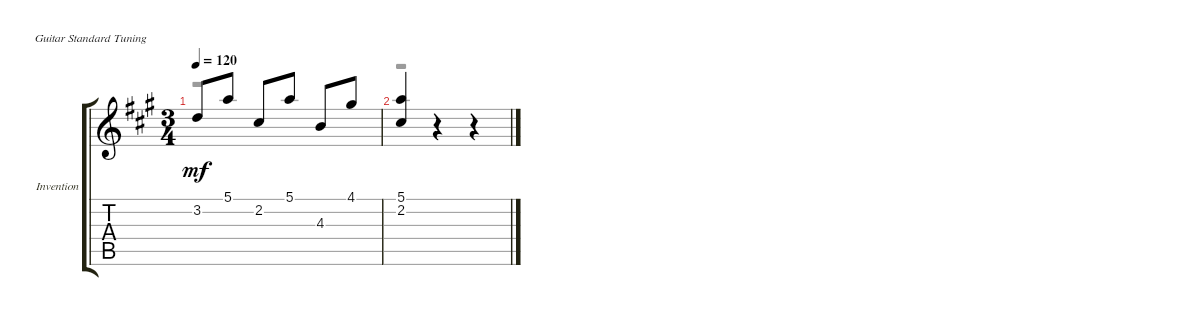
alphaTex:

\bracketExtendMode groupsimilarinstruments
\firstSystemTrackNameOrientation horizontal
\otherSystemsTrackNameOrientation horizontal
\track ("Invention No. 8 - J. S. Bach" "Invention ") {instrument acousticguitarnylon}
\staff {score tabs}
\tuning (E4 B3 G3 D3 A2 E2)
\voice
\ts (3 4)
\tempo 120
\clef g2
\ks a
3.2.8{dy mf} 5.1.8 2.2.8 5.1.8 4.3.8 4.1.8 |
(5.1 2.2).4 r.4 r.4
\voice
\clef g2
\ottava regular
\simile none
\ks a
r.1{dy mf} |
r.1
